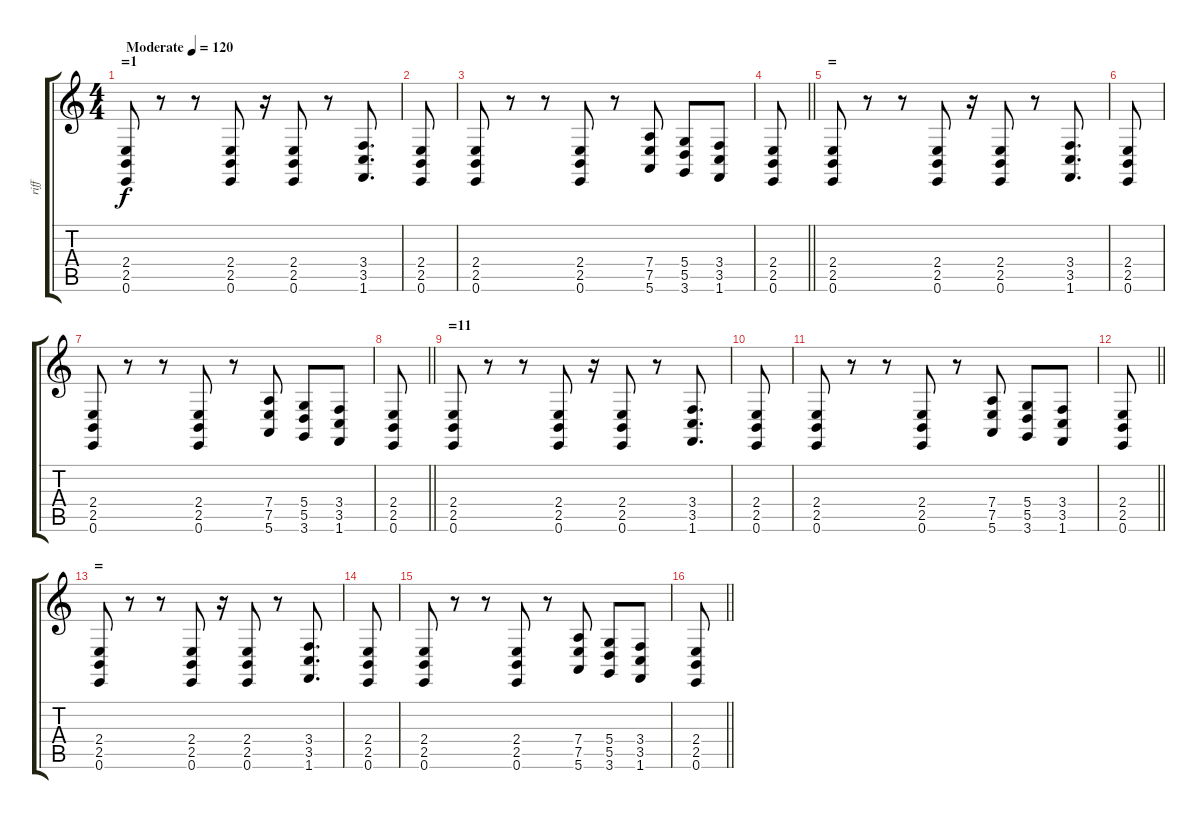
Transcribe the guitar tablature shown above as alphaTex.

\track ("riff" "riff") {instrument lead2sawtooth}
\staff {score tabs}
\tuning (E4 B3 G3 D3 A2 E2) {hide}
\ts (4 4)
\section ("" "=1")
\tempo (120 "Moderate")
\clef g2
\ks c
(2.4 2.5 0.6).8{dy f instrument lead2sawtooth} r.8 r.8 (2.4 2.5 0.6).8 r.16 (2.4 2.5 0.6).8 r.8 (3.4 3.5 1.6).8{d} |
(2.4 2.5 0.6).8 |
(2.4 2.5 0.6).8 r.8 r.8 (2.4 2.5 0.6).8 r.8 (7.4 7.5 5.6).8 (5.4 5.5 3.6).8 (3.4 3.5 1.6).8 |
\barLineRight lightlight
(2.4 2.5 0.6).8 |
\section ("" "=")
(2.4 2.5 0.6).8 r.8 r.8 (2.4 2.5 0.6).8 r.16 (2.4 2.5 0.6).8 r.8 (3.4 3.5 1.6).8{d} |
(2.4 2.5 0.6).8 |
(2.4 2.5 0.6).8 r.8 r.8 (2.4 2.5 0.6).8 r.8 (7.4 7.5 5.6).8 (5.4 5.5 3.6).8 (3.4 3.5 1.6).8 |
\barLineRight lightlight
(2.4 2.5 0.6).8 |
\section ("" "=11")
(2.4 2.5 0.6).8 r.8 r.8 (2.4 2.5 0.6).8 r.16 (2.4 2.5 0.6).8 r.8 (3.4 3.5 1.6).8{d} |
(2.4 2.5 0.6).8 |
(2.4 2.5 0.6).8 r.8 r.8 (2.4 2.5 0.6).8 r.8 (7.4 7.5 5.6).8 (5.4 5.5 3.6).8 (3.4 3.5 1.6).8 |
\barLineRight lightlight
(2.4 2.5 0.6).8 |
\section ("" "=")
(2.4 2.5 0.6).8 r.8 r.8 (2.4 2.5 0.6).8 r.16 (2.4 2.5 0.6).8 r.8 (3.4 3.5 1.6).8{d} |
(2.4 2.5 0.6).8 |
(2.4 2.5 0.6).8 r.8 r.8 (2.4 2.5 0.6).8 r.8 (7.4 7.5 5.6).8 (5.4 5.5 3.6).8 (3.4 3.5 1.6).8 |
\barLineRight lightlight
(2.4 2.5 0.6).8
